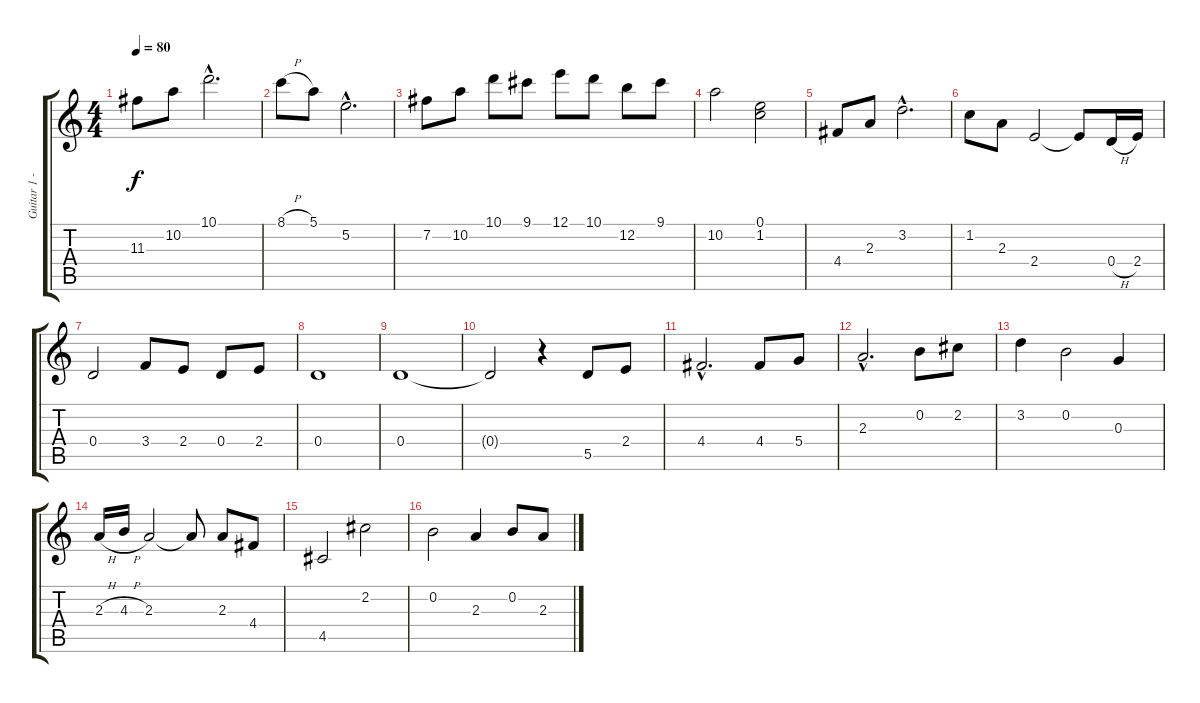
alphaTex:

\track ("Guitar 1 - Main melody" "Guitar 1 -") {instrument acousticguitarnylon}
\staff {score tabs}
\tuning (E4 B3 G3 D3 A2 E2) {hide}
\ts (4 4)
\tempo 80
\clef g2
\ks c
11.3.8{dy f instrument acousticguitarnylon} 10.2.8 10.1{hac}.2{d} |
8.1{h}.8 5.1.8 5.2{hac}.2{d} |
7.2.8 10.2.8 10.1.8 9.1.8 12.1.8 10.1.8 12.2.8 9.1.8 |
10.2.2 (0.1 1.2).2 |
4.4.8 2.3.8 3.2{hac}.2{d} |
1.2.8 2.3.8 2.4.2 2.4{t}.8 0.4{h}.16 2.4.16 |
0.4.2 3.4.8 2.4.8 0.4.8 2.4.8 |
0.4.1 |
0.4.1 |
0.4{t}.2 r.4 5.5.8 2.4.8 |
4.4{hac}.2{d} 4.4.8 5.4.8 |
2.3{hac}.2{d} 0.2.8 2.2.8 |
3.2.4 0.2.2 0.3.4 |
2.3{h}.16 4.3{h}.16 2.3.2 2.3{t}.8 2.3.8 4.4.8 |
4.5.2 2.2.2 |
0.2.2 2.3.4 0.2.8 2.3.8
